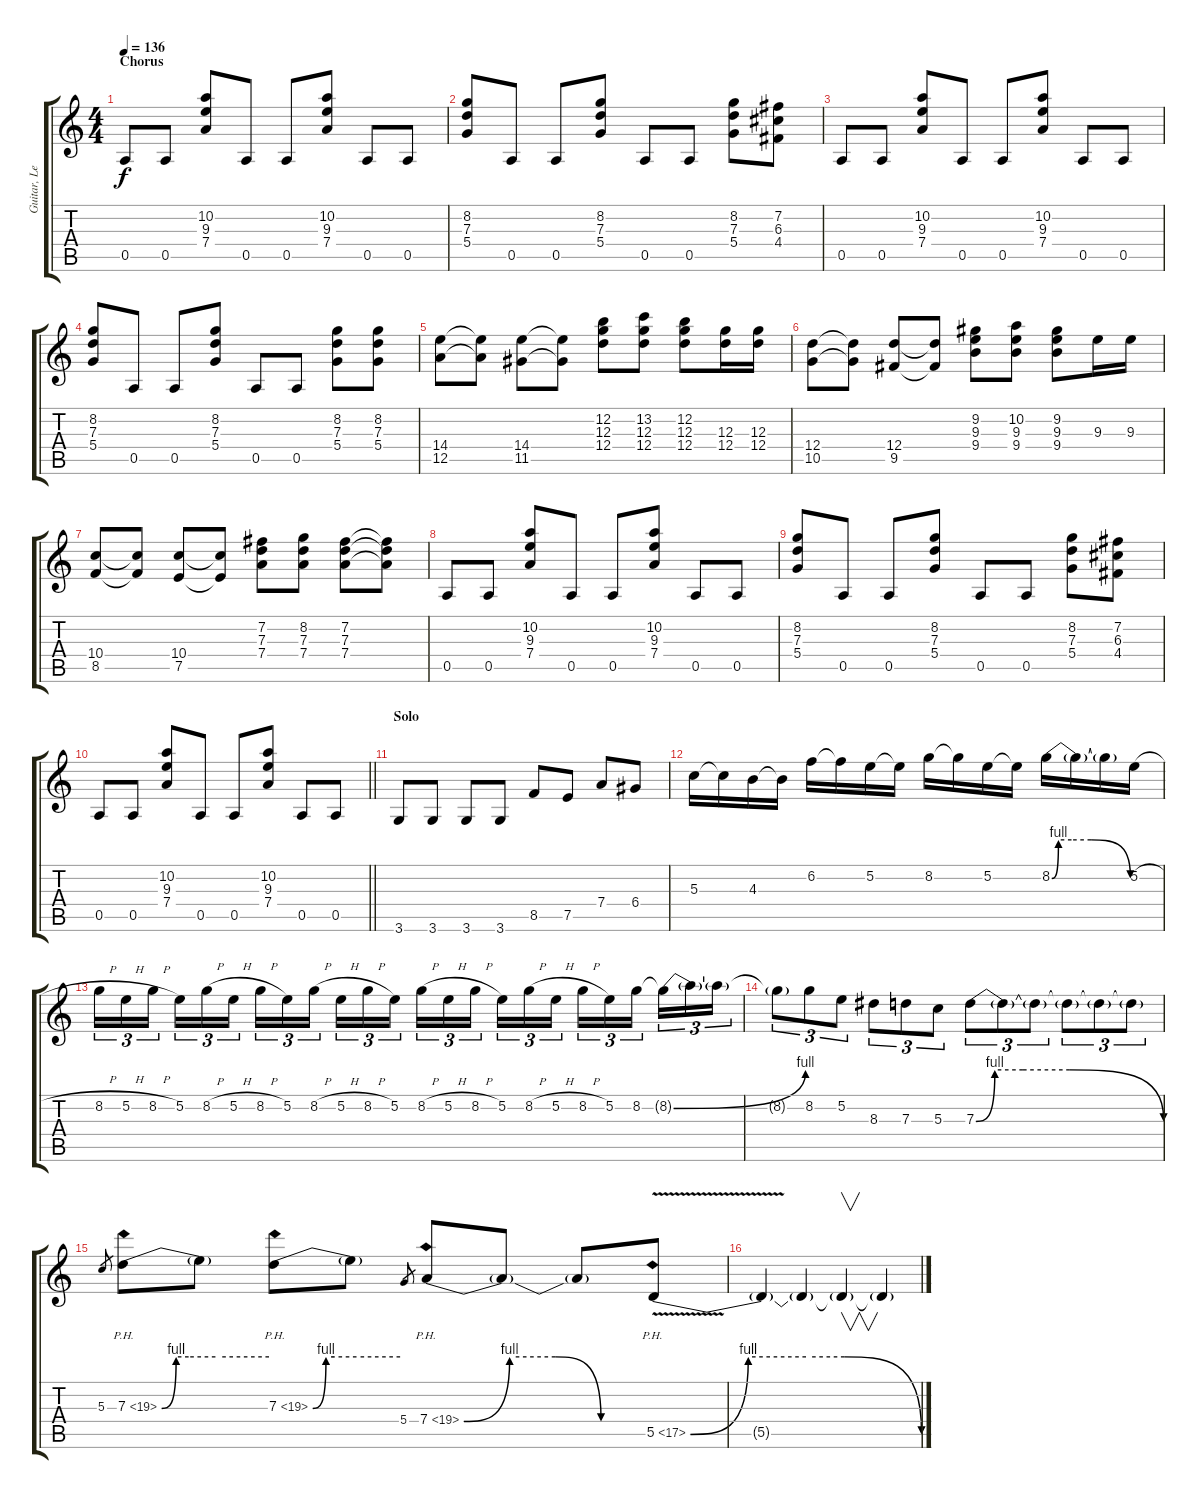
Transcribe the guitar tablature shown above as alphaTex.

\track ("Guitar, Lead" "Guitar, Le") {instrument overdrivenguitar}
\staff {score tabs}
\tuning (E4 B3 G3 D3 A2 E2) {hide}
\ts (4 4)
\section ("" "Chorus")
\tempo 136
\clef g2
\ks c
0.5.8{dy f} 0.5.8 (10.2 9.3 7.4).8 0.5.8 0.5.8 (10.2 9.3 7.4).8 0.5.8 0.5.8 |
(8.2 7.3 5.4).8 0.5.8 0.5.8 (8.2 7.3 5.4).8 0.5.8 0.5.8 (8.2 7.3 5.4).8 (7.2 6.3 4.4).8 |
0.5.8 0.5.8 (10.2 9.3 7.4).8 0.5.8 0.5.8 (10.2 9.3 7.4).8 0.5.8 0.5.8 |
(8.2 7.3 5.4).8 0.5.8 0.5.8 (8.2 7.3 5.4).8 0.5.8 0.5.8 (8.2 7.3 5.4).8 (8.2 7.3 5.4).8 |
(14.4 12.5).8 (14.4{t} 12.5{t}).8 (14.4 11.5).8 (14.4{t} 11.5{t}).8 (12.2 12.3 12.4).8 (13.2 12.3 12.4).8 (12.2 12.3 12.4).8 (12.3 12.4).16 (12.3 12.4).16 |
(12.4 10.5).8 (12.4{t} 10.5{t}).8 (12.4 9.5).8 (12.4{t} 9.5{t}).8 (9.2 9.3 9.4).8 (10.2 9.3 9.4).8 (9.2 9.3 9.4).8 9.3.16 9.3.16 |
(10.4 8.5).8 (10.4{t} 8.5{t}).8 (10.4 7.5).8 (10.4{t} 7.5{t}).8 (7.2 7.3 7.4).8 (8.2 7.3 7.4).8 (7.2 7.3 7.4).8 (7.2{t} 7.3{t} 7.4{t}).8 |
0.5.8 0.5.8 (10.2 9.3 7.4).8 0.5.8 0.5.8 (10.2 9.3 7.4).8 0.5.8 0.5.8 |
(8.2 7.3 5.4).8 0.5.8 0.5.8 (8.2 7.3 5.4).8 0.5.8 0.5.8 (8.2 7.3 5.4).8 (7.2 6.3 4.4).8 |
\barLineRight lightlight
0.5.8 0.5.8 (10.2 9.3 7.4).8 0.5.8 0.5.8 (10.2 9.3 7.4).8 0.5.8 0.5.8 |
\section ("" "Solo")
3.6.8 3.6.8 3.6.8 3.6.8 8.5.8 7.5.8 7.4.8 6.4.8 |
5.3.16 5.3{t}.16 4.3.16 4.3{t}.16 6.2.16 6.2{t}.16 5.2.16 5.2{t}.16 8.2.16 8.2{t}.16 5.2.16 5.2{t}.16 8.2{be (custom 0 0 5 4 15 4 30 4 60 0)}.16 8.2{t}.16 8.2{t}.16 5.2{h}.16 |
8.2{h}.16{tu (3 2)} 5.2{h}.16{tu (3 2)} 8.2{h}.16{tu (3 2) beam splitsecondary} 5.2.16{tu (3 2)} 8.2{h}.16{tu (3 2)} 5.2{h}.16{tu (3 2)} 8.2{h}.16{tu (3 2)} 5.2.16{tu (3 2)} 8.2{h}.16{tu (3 2) beam splitsecondary} 5.2{h}.16{tu (3 2)} 8.2{h}.16{tu (3 2)} 5.2.16{tu (3 2)} 8.2{h}.16{tu (3 2)} 5.2{h}.16{tu (3 2)} 8.2{h}.16{tu (3 2) beam splitsecondary} 5.2.16{tu (3 2)} 8.2{h}.16{tu (3 2)} 5.2{h}.16{tu (3 2)} 8.2{h}.16{tu (3 2)} 5.2.16{tu (3 2)} 8.2.16{tu (3 2) beam splitsecondary} 8.2{be (bend 0 0 60 4) t}.16{tu (3 2)} 8.2{t}.16{tu (3 2)} 8.2{t}.16{tu (3 2)} |
8.2{t}.8{tu (3 2)} 8.2.8{tu (3 2)} 5.2.8{tu (3 2)} 8.3.8{tu (3 2)} 7.3.8{tu (3 2)} 5.3.8{tu (3 2)} 7.3{be (custom 0 0 6 4 15 4 30 4 60 0)}.8{tu (3 2)} 7.3{t}.8{tu (3 2)} 7.3{t}.8{tu (3 2)} 7.3{t}.8{tu (3 2)} 7.3{t}.8{tu (3 2)} 7.3{t}.8{tu (3 2)} |
5.3.8{gr} 7.3{be (custom 0 0 8 4 15 4 30 4 60 4) ph 12}.8 7.3{t}.8 7.3{be (custom 0 0 9 4 15 4 30 4 60 4) ph 12}.8 7.3{t}.8 5.4.8{gr} 7.4{be (custom 0 0 15 4 30 4 45 0 60 0) ph 12}.8 7.4{t}.8 7.4{t}.8 5.5{be (custom 0 0 15 4 30 4 40 4 60 0) ph 12 v}.8 |
5.5{t}.4 5.5{t}.4 5.5{t}.4{v} 5.5{t}.4
